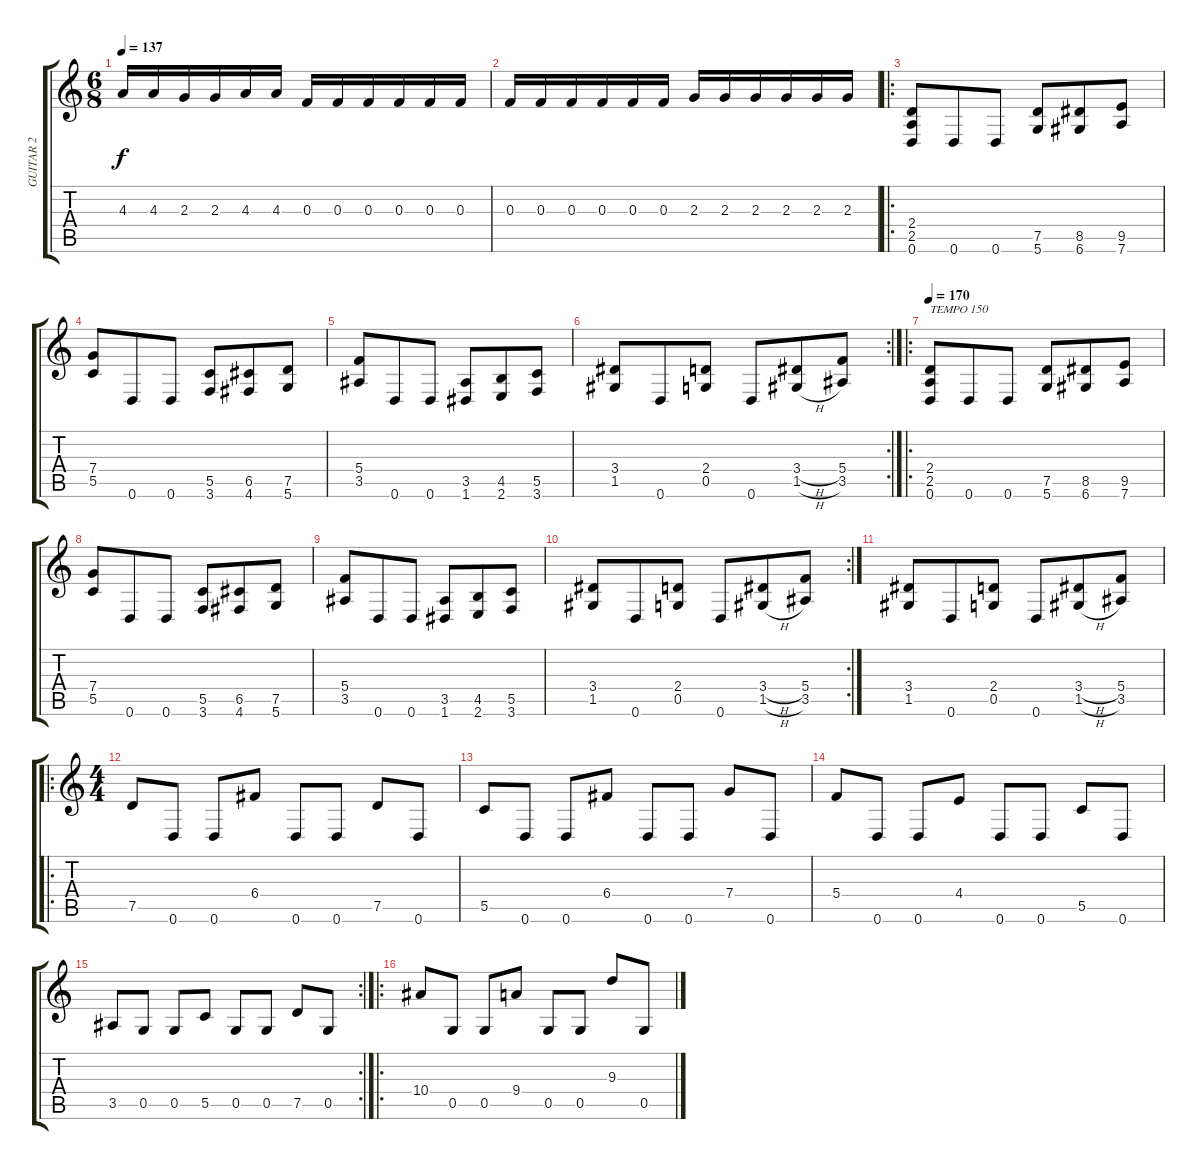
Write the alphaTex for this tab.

\track ("GUITAR 2" "GUITAR 2") {instrument distortionguitar}
\staff {score tabs}
\tuning (D4 A3 F3 C3 G2 D2) {hide}
\ts (6 8)
\tempo 137
\clef g2
\ks c
4.3.16{dy f} 4.3.16 2.3.16 2.3.16 4.3.16 4.3.16 0.3.16 0.3.16 0.3.16 0.3.16 0.3.16 0.3.16 |
0.3.16 0.3.16 0.3.16 0.3.16 0.3.16 0.3.16 2.3.16 2.3.16 2.3.16 2.3.16 2.3.16 2.3.16 |
\ro
(2.4 2.5 0.6).8 0.6.8 0.6.8 (7.5 5.6).8 (8.5 6.6).8 (9.5 7.6).8 |
(7.4 5.5).8 0.6.8 0.6.8 (5.5 3.6).8 (6.5 4.6).8 (7.5 5.6).8 |
(5.4 3.5).8 0.6.8 0.6.8 (3.5 1.6).8 (4.5 2.6).8 (5.5 3.6).8 |
\rc 2
(3.4 1.5).8 0.6.8 (2.4 0.5).8 0.6.8 (3.4{h} 1.5{h}).8 (5.4 3.5).8 |
\ro
\tempo 170
(2.4 2.5 0.6).8{txt "TEMPO 150"} 0.6.8 0.6.8 (7.5 5.6).8 (8.5 6.6).8 (9.5 7.6).8 |
(7.4 5.5).8 0.6.8 0.6.8 (5.5 3.6).8 (6.5 4.6).8 (7.5 5.6).8 |
(5.4 3.5).8 0.6.8 0.6.8 (3.5 1.6).8 (4.5 2.6).8 (5.5 3.6).8 |
\rc 2
(3.4 1.5).8 0.6.8 (2.4 0.5).8 0.6.8 (3.4{h} 1.5{h}).8 (5.4 3.5).8 |
(3.4 1.5).8 0.6.8 (2.4 0.5).8 0.6.8 (3.4{h} 1.5{h}).8 (5.4 3.5).8 |
\ro
\ts (4 4)
7.5.8 0.6.8 0.6.8 6.4.8 0.6.8 0.6.8 7.5.8 0.6.8 |
5.5.8 0.6.8 0.6.8 6.4.8 0.6.8 0.6.8 7.4.8 0.6.8 |
5.4.8 0.6.8 0.6.8 4.4.8 0.6.8 0.6.8 5.5.8 0.6.8 |
\rc 2
3.5.8 0.5.8 0.5.8 5.5.8 0.5.8 0.5.8 7.5.8 0.5.8 |
\ro
10.4.8 0.5.8 0.5.8 9.4.8 0.5.8 0.5.8 9.3.8 0.5.8
